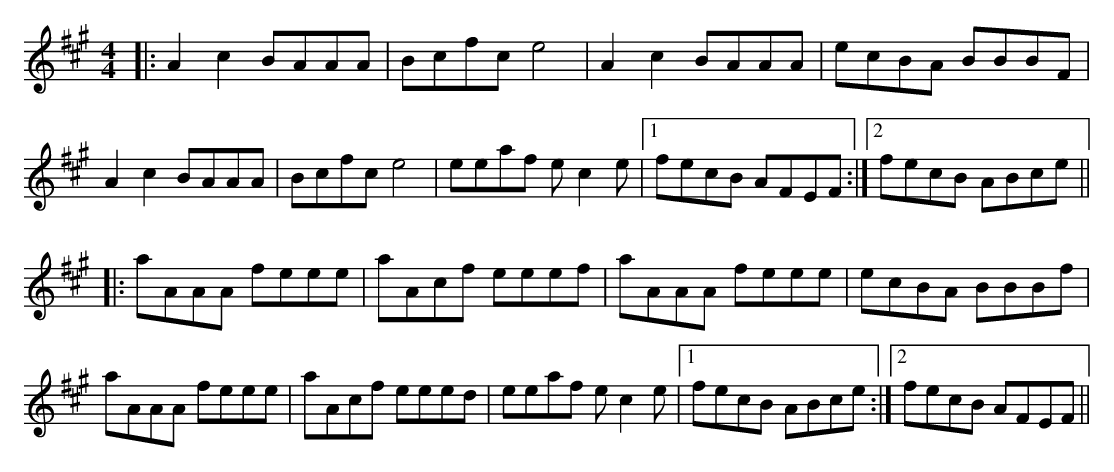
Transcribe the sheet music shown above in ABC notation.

X:1
M:4/4
K:A
|:A2c2 BAAA|Bcfc e4|A2c2 BAAA|ecBA BBBF|
A2c2 BAAA|Bcfc e4|eeaf ec2e|1 fecB AFEF:|2 fecB ABce||
|:aAAA feee|aAcf eeef|aAAA feee|ecBA BBBf|
aAAA feee|aAcf eeed|eeaf ec2e|1 fecB ABce:|2 fecB AFEF||
